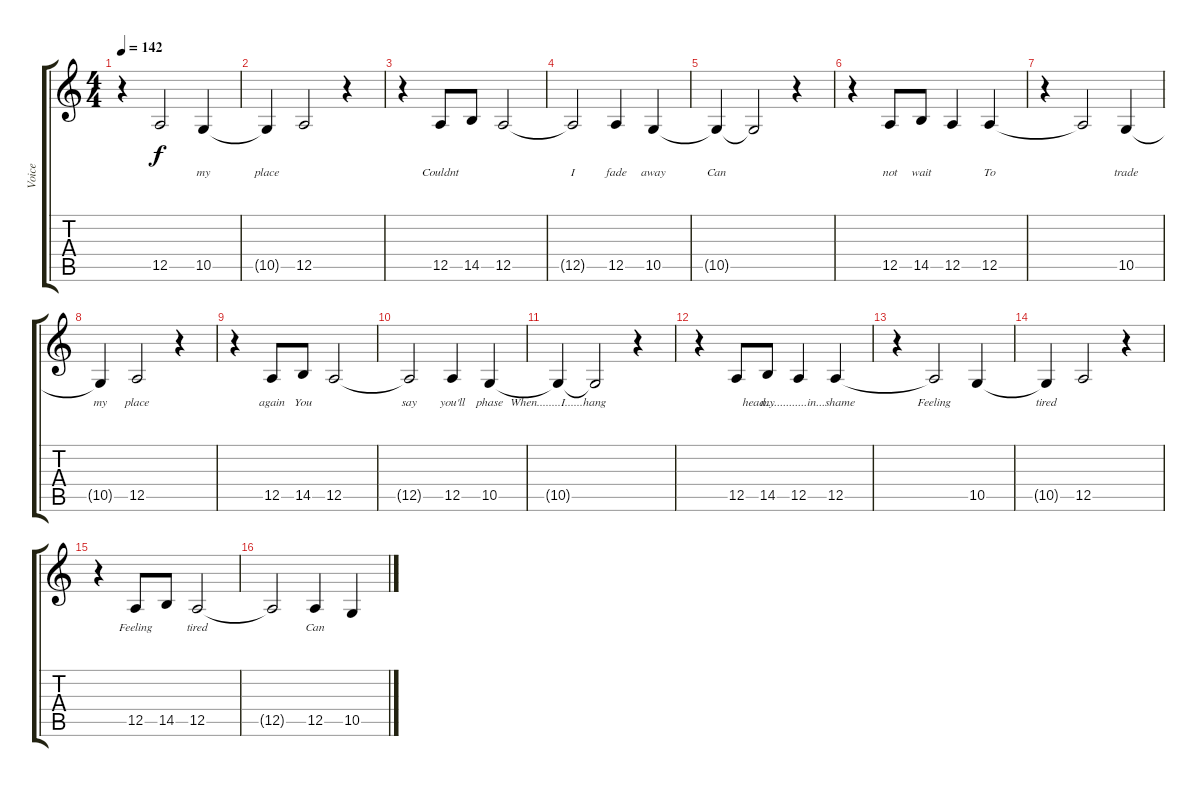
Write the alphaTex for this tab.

\track ("Voice" "Voice") {instrument lead2sawtooth}
\staff {score tabs}
\tuning (E4 B3 G3 D3 A2 E2) {hide}
\ts (4 4)
\tempo 142
\clef g2
\ks c
r.4{dy f} 12.5{t}.2{lyrics (0 "") lyrics (1 "") lyrics (2 "") lyrics (3 "") lyrics (4 "")} 10.5.4{lyrics (0 "my") lyrics (1 "") lyrics (2 "") lyrics (3 "") lyrics (4 "")} |
10.5{t}.4{lyrics (0 "place") lyrics (1 "") lyrics (2 "") lyrics (3 "") lyrics (4 "")} 12.5.2{lyrics (0 "") lyrics (1 "") lyrics (2 "") lyrics (3 "") lyrics (4 "")} r.4 |
r.4 12.5.8{lyrics (0 "Couldnt") lyrics (1 "") lyrics (2 "") lyrics (3 "") lyrics (4 "")} 14.5.8{lyrics (0 "") lyrics (1 "") lyrics (2 "") lyrics (3 "") lyrics (4 "")} 12.5.2{lyrics (0 "") lyrics (1 "") lyrics (2 "") lyrics (3 "") lyrics (4 "")} |
12.5{t}.2{lyrics (0 "I") lyrics (1 "") lyrics (2 "") lyrics (3 "") lyrics (4 "")} 12.5.4{lyrics (0 "fade") lyrics (1 "") lyrics (2 "") lyrics (3 "") lyrics (4 "")} 10.5.4{lyrics (0 "away") lyrics (1 "") lyrics (2 "") lyrics (3 "") lyrics (4 "")} |
10.5{t}.4{lyrics (0 "Can") lyrics (1 "") lyrics (2 "") lyrics (3 "") lyrics (4 "")} 10.5{t}.2{lyrics (0 "") lyrics (1 "") lyrics (2 "") lyrics (3 "") lyrics (4 "")} r.4 |
r.4 12.5.8{lyrics (0 "not") lyrics (1 "") lyrics (2 "") lyrics (3 "") lyrics (4 "")} 14.5.8{lyrics (0 "wait") lyrics (1 "") lyrics (2 "") lyrics (3 "") lyrics (4 "")} 12.5.4{lyrics (0 "") lyrics (1 "") lyrics (2 "") lyrics (3 "") lyrics (4 "")} 12.5.4{lyrics (0 "To") lyrics (1 "") lyrics (2 "") lyrics (3 "") lyrics (4 "")} |
r.4 12.5{t}.2{lyrics (0 "") lyrics (1 "") lyrics (2 "") lyrics (3 "") lyrics (4 "")} 10.5.4{lyrics (0 "trade") lyrics (1 "") lyrics (2 "") lyrics (3 "") lyrics (4 "")} |
10.5{t}.4{lyrics (0 "my") lyrics (1 "") lyrics (2 "") lyrics (3 "") lyrics (4 "")} 12.5.2{lyrics (0 "place") lyrics (1 "") lyrics (2 "") lyrics (3 "") lyrics (4 "")} r.4 |
r.4 12.5.8{lyrics (0 "again") lyrics (1 "") lyrics (2 "") lyrics (3 "") lyrics (4 "")} 14.5.8{lyrics (0 "You") lyrics (1 "") lyrics (2 "") lyrics (3 "") lyrics (4 "")} 12.5.2{lyrics (0 "") lyrics (1 "") lyrics (2 "") lyrics (3 "") lyrics (4 "")} |
12.5{t}.2{lyrics (0 "say") lyrics (1 "") lyrics (2 "") lyrics (3 "") lyrics (4 "")} 12.5.4{lyrics (0 "you'll") lyrics (1 "") lyrics (2 "") lyrics (3 "") lyrics (4 "")} 10.5.4{lyrics (0 "phase") lyrics (1 "") lyrics (2 "") lyrics (3 "") lyrics (4 "")} |
10.5{t}.4{lyrics (0 "When........I......hang") lyrics (1 "") lyrics (2 "") lyrics (3 "") lyrics (4 "")} 10.5{t}.2{lyrics (0 "") lyrics (1 "") lyrics (2 "") lyrics (3 "") lyrics (4 "")} r.4 |
r.4 12.5.8{lyrics (0 "") lyrics (1 "") lyrics (2 "") lyrics (3 "") lyrics (4 "")} 14.5.8{lyrics (0 "my") lyrics (1 "") lyrics (2 "") lyrics (3 "") lyrics (4 "")} 12.5.4{lyrics (0 "head..............in...shame") lyrics (1 "") lyrics (2 "") lyrics (3 "") lyrics (4 "")} 12.5.4{lyrics (0 "") lyrics (1 "") lyrics (2 "") lyrics (3 "") lyrics (4 "")} |
r.4 12.5{t}.2{lyrics (0 "Feeling") lyrics (1 "") lyrics (2 "") lyrics (3 "") lyrics (4 "")} 10.5.4{lyrics (0 "") lyrics (1 "") lyrics (2 "") lyrics (3 "") lyrics (4 "")} |
10.5{t}.4{lyrics (0 "tired") lyrics (1 "") lyrics (2 "") lyrics (3 "") lyrics (4 "")} 12.5.2{lyrics (0 "") lyrics (1 "") lyrics (2 "") lyrics (3 "") lyrics (4 "")} r.4 |
r.4 12.5.8{lyrics (0 "Feeling") lyrics (1 "") lyrics (2 "") lyrics (3 "") lyrics (4 "")} 14.5.8{lyrics (0 "") lyrics (1 "") lyrics (2 "") lyrics (3 "") lyrics (4 "")} 12.5.2{lyrics (0 "tired") lyrics (1 "") lyrics (2 "") lyrics (3 "") lyrics (4 "")} |
12.5{t}.2{lyrics (0 "") lyrics (1 "") lyrics (2 "") lyrics (3 "") lyrics (4 "")} 12.5.4{lyrics (0 "Can") lyrics (1 "") lyrics (2 "") lyrics (3 "") lyrics (4 "")} 10.5.4{lyrics (0 "") lyrics (1 "") lyrics (2 "") lyrics (3 "") lyrics (4 "")}
